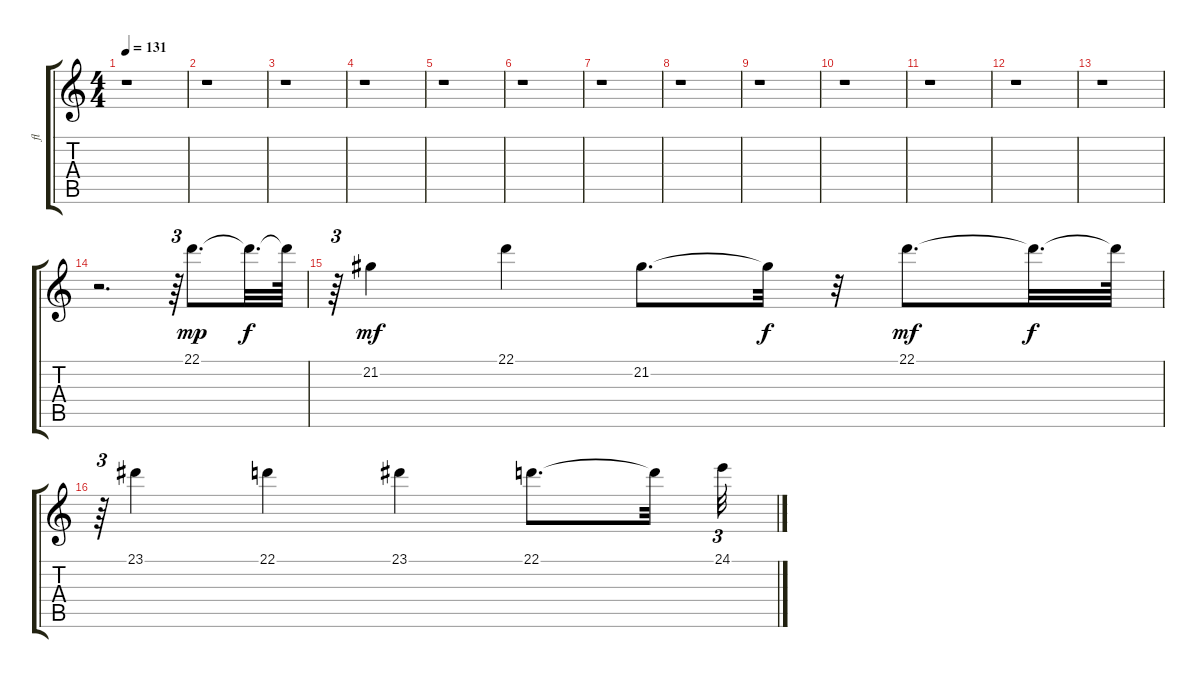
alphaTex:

\track ("fl" "fl") {instrument flute}
\staff {score tabs}
\tuning (E4 B3 G3 D3 A2 E2) {hide}
\ts (4 4)
\tempo 131
\clef g2
\ks c
r.1{dy mp} |
r.1 |
r.1 |
r.1 |
r.1 |
r.1 |
r.1 |
r.1 |
r.1 |
r.1 |
r.1 |
r.1 |
r.1 |
r.2{d} r.64{tu (3 2)} 22.1.8{d} 22.1{t}.32{d dy f} 22.1{t}.64 |
r.64{tu (3 2)} 21.2.4{dy mf} 22.1.4 21.2.8{d} 21.2{t}.32{dy f} r.32 22.1.8{d dy mf} 22.1{t}.32{d dy f} 22.1{t}.64 |
r.64{tu (3 2)} 23.1.4 22.1.4 23.1.4 22.1.8{d} 22.1{t}.32 24.1.32{tu (3 2)}
